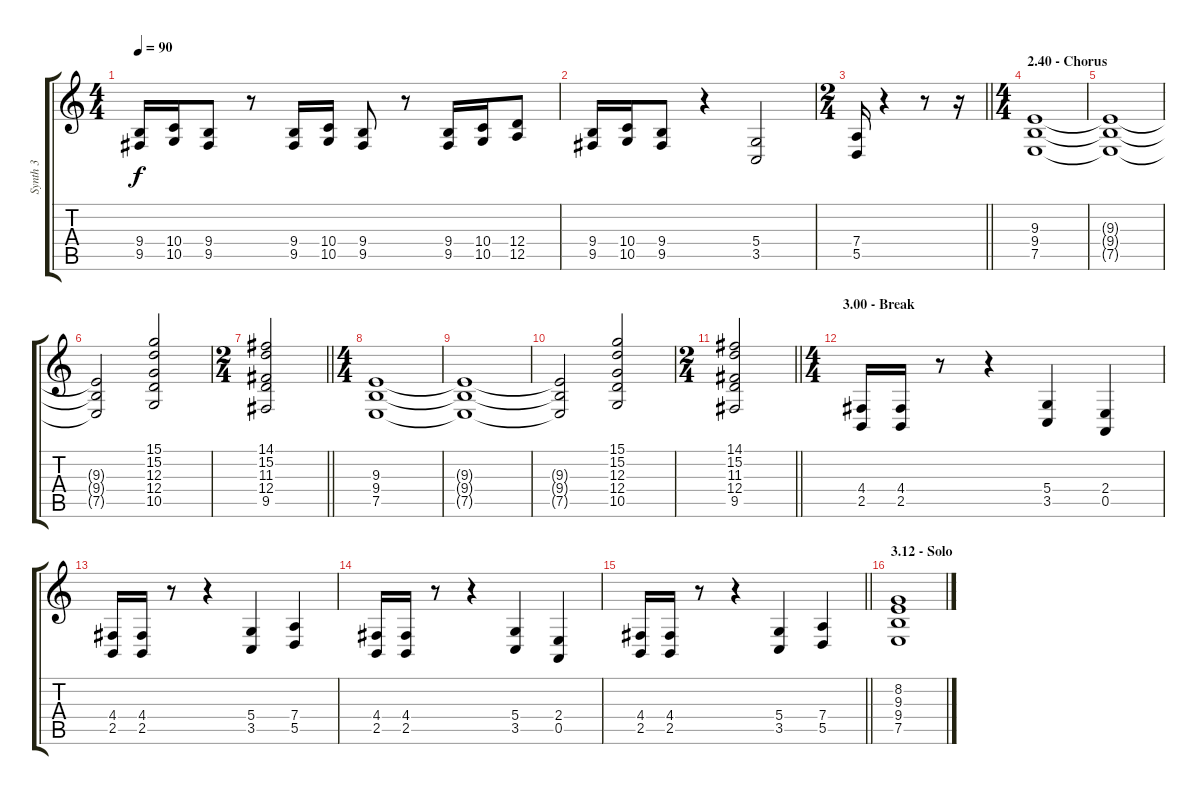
\track ("Synth 3" "Synth 3") {instrument fx7echoes}
\staff {score tabs}
\tuning (E4 B3 G3 D3 A2 E2) {hide}
\ts (4 4)
\tempo 90
\clef g2
\ks c
(9.4 9.5).16{dy f} (10.4 10.5).16 (9.4 9.5).8 r.8 (9.4 9.5).16 (10.4 10.5).16 (9.4 9.5).8 r.8 (9.4 9.5).16 (10.4 10.5).16 (12.4 12.5).8 |
(9.4 9.5).16 (10.4 10.5).16 (9.4 9.5).8 r.4 (5.4 3.5).2 |
\ts (2 4)
\barLineRight lightlight
(7.4 5.5).16 r.4 r.8 r.16 |
\ts (4 4)
\section ("" "2.40 - Chorus")
(9.3 9.4 7.5).1 |
(9.3{t} 9.4{t} 7.5{t}).1 |
(9.3{t} 9.4{t} 7.5{t}).2 (15.1 15.2 12.3 12.4 10.5).2 |
\ts (2 4)
\barLineRight lightlight
(14.1 15.2 11.3 12.4 9.5).2 |
\ts (4 4)
(9.3 9.4 7.5).1 |
(9.3{t} 9.4{t} 7.5{t}).1 |
(9.3{t} 9.4{t} 7.5{t}).2 (15.1 15.2 12.3 12.4 10.5).2 |
\ts (2 4)
\barLineRight lightlight
(14.1 15.2 11.3 12.4 9.5).2 |
\ts (4 4)
\section ("" "3.00 - Break")
(4.4 2.5).16 (4.4 2.5).16 r.8 r.4 (5.4 3.5).4 (2.4 0.5).4 |
(4.4 2.5).16 (4.4 2.5).16 r.8 r.4 (5.4 3.5).4 (7.4 5.5).4 |
(4.4 2.5).16 (4.4 2.5).16 r.8 r.4 (5.4 3.5).4 (2.4 0.5).4 |
\barLineRight lightlight
(4.4 2.5).16 (4.4 2.5).16 r.8 r.4 (5.4 3.5).4 (7.4 5.5).4 |
\section ("" "3.12 - Solo")
(8.2 9.3 9.4 7.5).1
